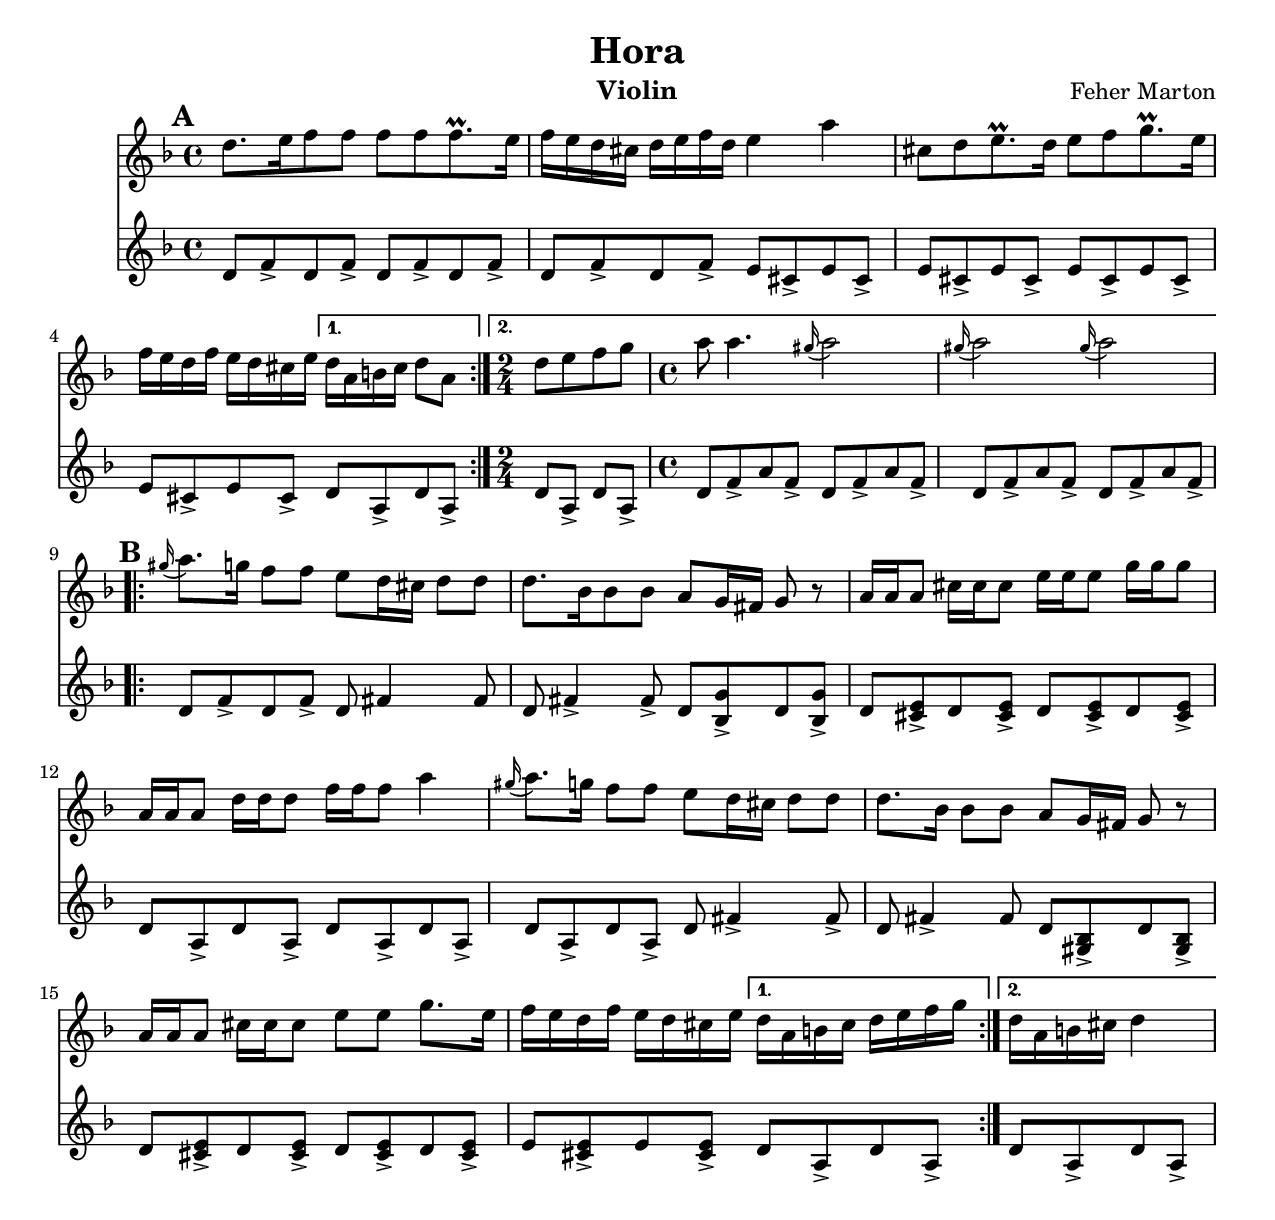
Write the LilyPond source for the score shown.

\version "2.18.0"
\include "english.ly"
\paper{
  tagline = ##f
  print-all-headers = ##t
  #(set-paper-size "letter")
}
date = #(strftime "%d-%m-%Y" (localtime (current-time)))

%\markup{ \italic{ " Updated " \date  }  }

%\markup{ Got something to say? }

global = {
  \clef treble
  \key d \minor
  \time 4/4
  \set Score.markFormatter = #format-mark-box-alphabet
}

%#################################### Melody ########################
melody = \relative c'' {
  \global
  %\partial 16*3 a16 d f   %lead in notes

  \repeat volta 2{
    \mark \default
    d8. [e16 f8 f] f [f f8.\prall e16]|
    f16 e d cs d e f d e4 a|
    cs,8 [d e8.\prall d16] e8[f g8.\prall e16]
    f16 e d f e d cs e
  }
  \alternative {
    {d16 a b cs d8 a }
    {
      \time 2/4
      d8 [e f g]
      \time 4/4
      a8 a4. \grace gs16 (a2)|
      \grace gs16 (a2) \grace gs16 (a2)
    }
  }

  \repeat volta 2{
    \mark \default
    \grace gs16(a8.) g16 f8 f e d16 cs d8 d|
    d8. [bf16 bf8 bf] a8 g16 fs g8 r|
    a16 a a8 cs16 cs cs8 e16 e e8 g16 g g8|
    a,16 a a8 d16 d d8 f16 f f8 a4|

    \grace gs16(a8.) g16 f8 f e d16 cs d8 d|
    d8. bf16 bf8 bf a8 g16 fs g8 r|
    a16 a a8 cs16 cs cs8 e e g8. e16|
    f16 e d f e d cs e
  }
  \alternative {
    {d16 a b cs d e f g }
    {d16 a b cs d4 }
  }

}

secund = \relative c'{
  \global
  d8 f-> d f-> d8 f-> d f->
  d8 f-> d f-> e cs-> e cs->
  e8 cs-> e cs-> e cs-> e cs->
  e8 cs-> e cs-> d a-> d a->

  \time 2/4
  d8 a-> d a->
  \time 4/4
  d8 f-> a f-> d8 f-> a f->
  d8 f-> a f-> d8 f-> a f->
  d8 f-> d f-> d fs4 fs8|
  d8 fs4->fs8-> d <bf g'>-> d<bf g'>-> |

  d8 <cs e>-> d8 <cs e>-> d8 <cs e>-> d8 <cs e>->
  d8 a->  d8 a->  d8 a->  d8 a->
  d8 a->  d8 a-> d fs4-> fs8->|
  d8 fs4-> fs8 d<gs, bf>-> d' <gs, bf>->|

  d'8 <cs e>-> d8 <cs e>-> d8 <cs e>-> d8 <cs e>->
  e8 <cs e>->e <cs e>-> d a-> d a->
  d8 a-> d a->



}
%################################# Lyrics #####################
%\addlyrics{  }
%################################# Chords #######################
harmonies = \chordmode {

}

\score {
  <<
    \new ChordNames {
      \set chordChanges = ##f
      \harmonies
    }
    \new Staff
    \melody
    \new Staff \secund
  >>
  \header{
    title= "Hora"
    subtitle=""
    composer= "Feher Marton"
    instrument = "Violin"
    arranger= ""
  }
  \layout{indent = 1.0\cm}
  \midi {
    \tempo 4 = 120

    % \midi { }
  }
}
%{
  % more verses:
  \markup{}
  \markup {
  \fill-line {
  \hspace #0.1 % distance from left margin
  \column {
  \line { "1."
  \column {
  ""
  }
  }
  \hspace #0.2 % vertical distance between verses
  \line { "2."
  \column {
  ""
  }
  }
  }
  \hspace #0.1  % horiz. distance between columns
  \column {
  \line { "3."
  \column {
  ""
  }
  }
  \hspace #0.2 % distance between verses
  \line { "4."
  \column {
  ""
  }
  }
  }
  \hspace #0.1 % distance to right margin
  }
  }

%}
